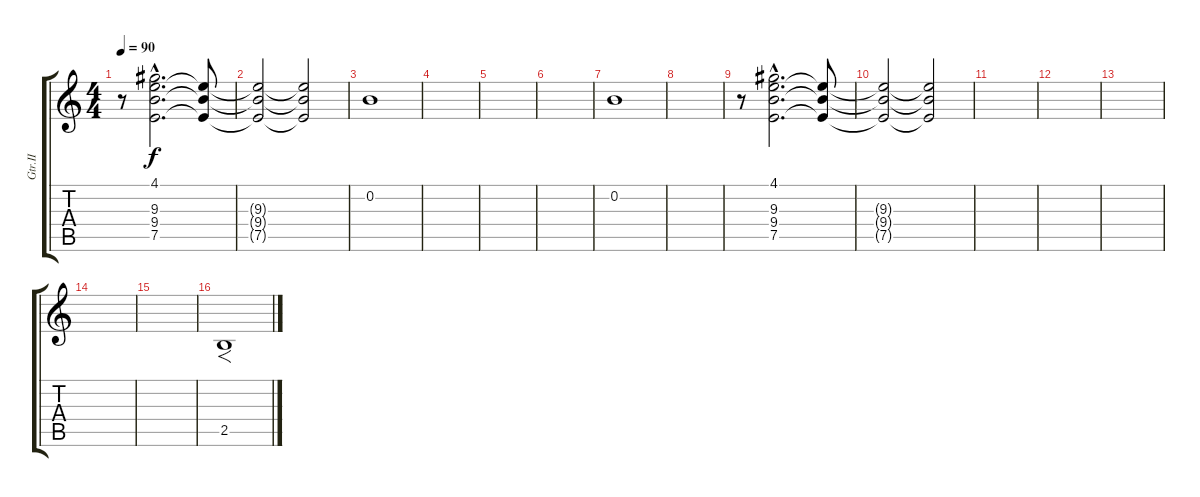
\track ("Gtr.II" "Gtr.II") {instrument overdrivenguitar}
\staff {score tabs}
\tuning (E4 B3 G3 D3 A2 E2) {hide}
\ts (4 4)
\tempo 90
\clef g2
\ks c
r.8{dy f} (4.1{hac} 9.3{hac} 9.4{hac} 7.5{hac}).2{d} (9.3{t} 9.4{t} 7.5{t}).8 |
(9.3{t} 9.4{t} 7.5{t}).2 (9.3{t} 9.4{t} 7.5{t}).2 |
0.2.1 |
|
|
|
0.2.1 |
|
r.8 (4.1{hac} 9.3{hac} 9.4{hac} 7.5{hac}).2{d} (9.3{t} 9.4{t} 7.5{t}).8 |
(9.3{t} 9.4{t} 7.5{t}).2 (9.3{t} 9.4{t} 7.5{t}).2 |
|
|
|
|
|
2.5.1{f}
